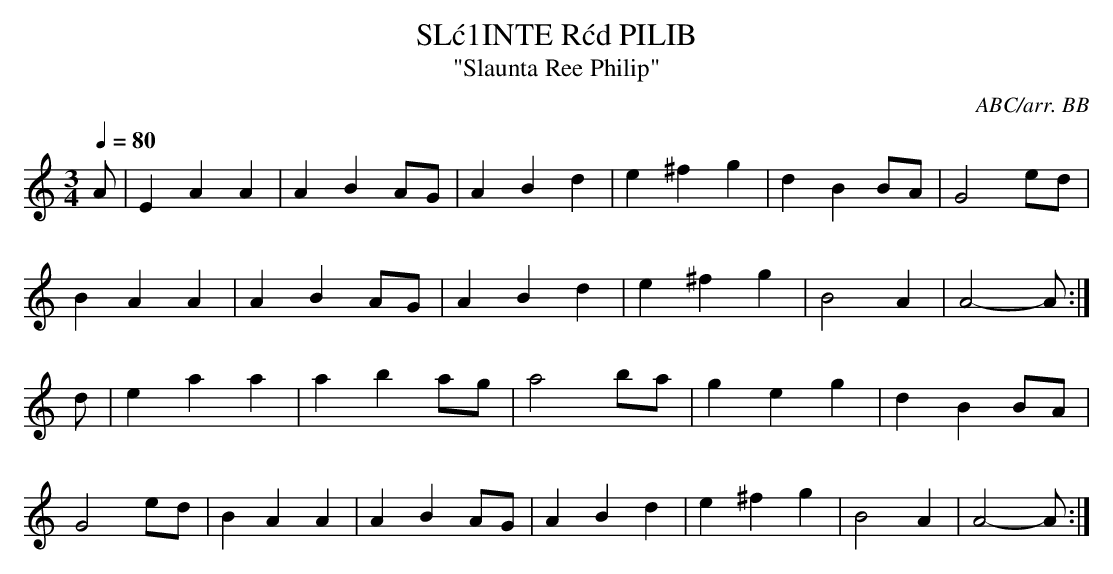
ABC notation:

X:1
T:SL\'c1INTE R\'cd PILIB
T:"Slaunta Ree Philip"
C:ABC/arr. BB
Y:"Irish - slow"
Q:1/4=80
M:3/4
L:1/8
K:Am
A|E2 A2 A2|A2 B2 AG|A2 B2 d2|e2 ^f2 g2|d2 B2 BA|G4 ed|
B2A2A2|A2B2 AG|A2B2d2|e2 ^f2 g2|B4A2|A4-A :|
d|e2 a2 a2|a2 b2 ag|a4 ba|g2e2g2|d2B2 BA|
G4 ed|B2A2A2|A2B2AG|A2B2d2|e2^f2g2|B4A2|A4-A :|
